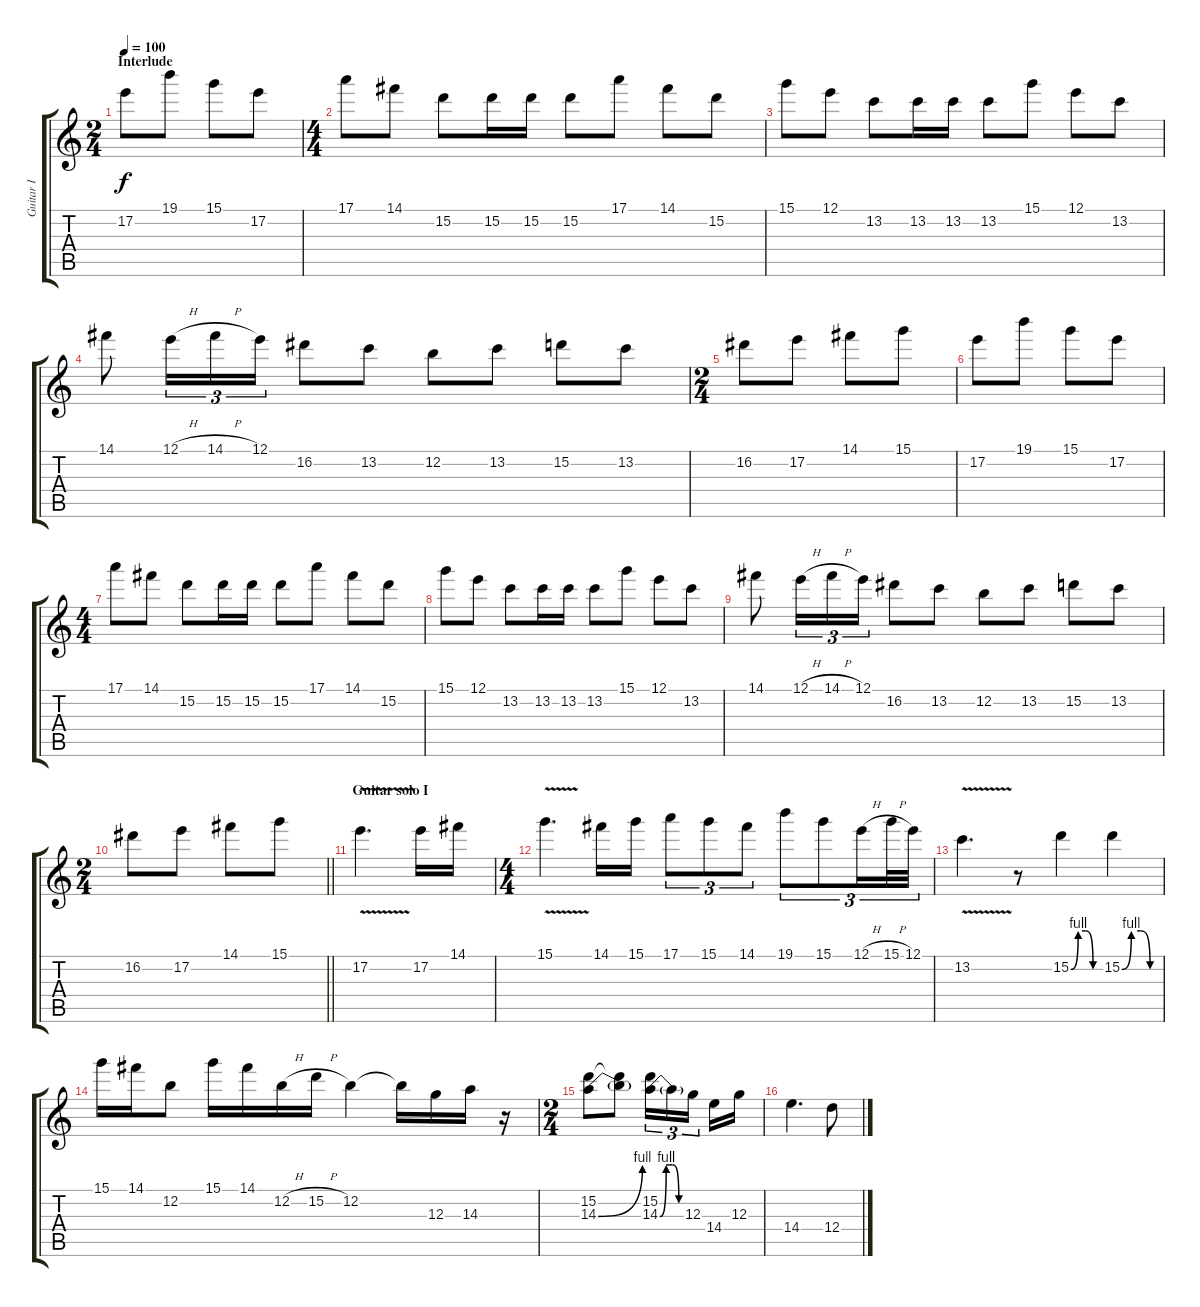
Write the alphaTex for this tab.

\track ("Guitar I" "Guitar I") {instrument overdrivenguitar}
\staff {score tabs}
\tuning (E4 B3 G3 D3 A2 E2) {hide}
\ts (2 4)
\section ("" "Interlude")
\tempo 100
\clef g2
\ks c
17.2.8{dy f balance 8} 19.1.8 15.1.8 17.2.8 |
\ts (4 4)
17.1.8 14.1.8 15.2.8 15.2.16 15.2.16 15.2.8 17.1.8 14.1.8 15.2.8 |
15.1.8 12.1.8 13.2.8 13.2.16 13.2.16 13.2.8 15.1.8 12.1.8 13.2.8 |
14.1.8 12.1{h}.16{tu (3 2)} 14.1{h}.16{tu (3 2)} 12.1.16{tu (3 2)} 16.2.8 13.2.8 12.2.8 13.2.8 15.2.8 13.2.8 |
\ts (2 4)
16.2.8 17.2.8 14.1.8 15.1.8 |
17.2.8{balance 8} 19.1.8 15.1.8 17.2.8 |
\ts (4 4)
17.1.8 14.1.8 15.2.8 15.2.16 15.2.16 15.2.8 17.1.8 14.1.8 15.2.8 |
15.1.8 12.1.8 13.2.8 13.2.16 13.2.16 13.2.8 15.1.8 12.1.8 13.2.8 |
14.1.8 12.1{h}.16{tu (3 2)} 14.1{h}.16{tu (3 2)} 12.1.16{tu (3 2)} 16.2.8 13.2.8 12.2.8 13.2.8 15.2.8 13.2.8 |
\ts (2 4)
\barLineRight lightlight
16.2.8 17.2.8 14.1.8 15.1.8 |
\section ("" "Guitar solo I")
17.2{v}.4{d} 17.2.16 14.1.16 |
\ts (4 4)
15.1{v}.4{d} 14.1.16 15.1.16 17.1.8{tu (3 2)} 15.1.8{tu (3 2)} 14.1.8{tu (3 2)} 19.1.8{tu (3 2)} 15.1.8{tu (3 2)} 12.1{h}.16{tu (3 2)} 15.1{h}.32{tu (3 2)} 12.1.32{tu (3 2)} |
13.2{v}.4{d} r.8 15.2{be (custom 0 0 15 4 30 4 45 0 60 0)}.4 15.2{be (custom 0 0 15 4 30 4 45 0 60 0)}.4 |
15.1.16 14.1.16 12.2.8 15.1.16 14.1.16 12.2{h}.16 15.2{h}.16 12.2.4 12.2{t}.16 12.3.16 14.3.16 r.16 |
\ts (2 4)
(15.2 14.3{be (bend 0 0 60 4)}).8 (15.2{t} 14.3{t}).8 (15.2 14.3{be (custom 0 0 15 4 30 4 45 0 60 0)}).16{tu (3 2)} 14.3{t}.16{tu (3 2)} 12.3.16{tu (3 2) beam splitsecondary} 14.4.16 12.3.16 |
14.4.4{d} 12.4.8
